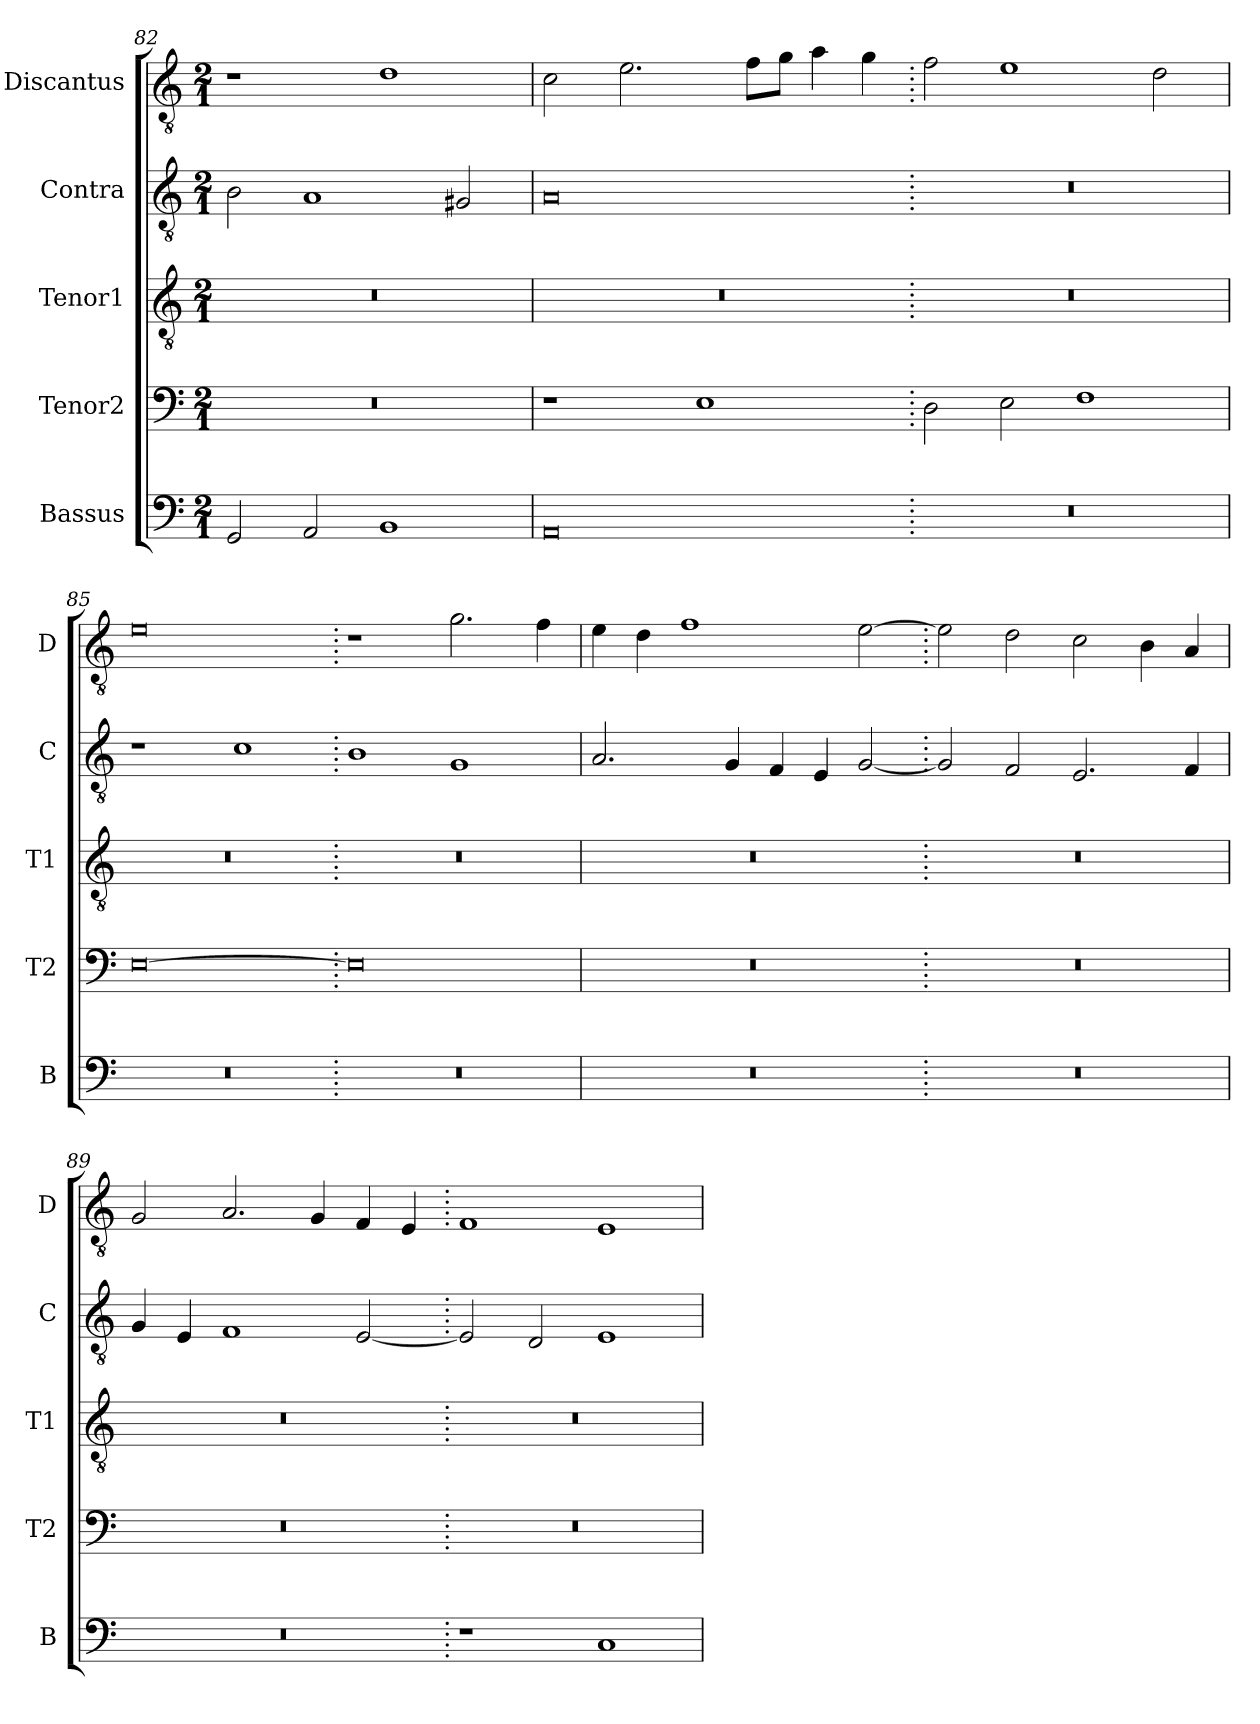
**kern	**kern	**kern	**kern	**kern
*part5	*part4	*part3	*part2	*part1
*staff5	*staff4	*staff3	*staff2	*staff1
*I"Bassus	*I"Tenor2	*I"Tenor1	*I"Contra	*I"Discantus
*I'B	*I'T2	*I'T1	*I'C	*I'D
*clefF4	*clefF4	*clefGv2	*clefGv2	*clefGv2
*k[]	*k[]	*k[]	*k[]	*k[]
*M2/1	*M2/1	*M2/1	*M2/1	*M2/1
=82	=82	=82	=82	=82
2GG/	0r	0r	2B\	1r
2AA/	.	.	1A	.
1BB	.	.	.	1d
.	.	.	2G#X/	.
=83	=83	=83	=83	=83
0AA	1r	0r	0A	2c\
.	.	.	.	2.e\
.	1E	.	.	.
.	.	.	.	8f\L
.	.	.	.	8g\J
.	.	.	.	4a\
.	.	.	.	4g\
=84.	=84.	=84.	=84.	=84.
0r	2D\	0r	0r	2f\
.	2E\	.	.	1e
.	1F	.	.	.
.	.	.	.	2d\
=85	=85	=85	=85	=85
0r	[0E	0r	1r	0e
.	.	.	1c	.
=86.	=86.	=86.	=86.	=86.
0r	0E]	0r	1B	1r
.	.	.	1G	2.g\
.	.	.	.	4f\
=87	=87	=87	=87	=87
0r	0r	0r	2.A/	4e\
.	.	.	.	4d\
.	.	.	.	1f
.	.	.	4G/	.
.	.	.	4F/	.
.	.	.	4E/	.
.	.	.	[2G/	[2e\
=88.	=88.	=88.	=88.	=88.
0r	0r	0r	2G/]	2e\]
.	.	.	2F/	2d\
.	.	.	2.E/	2c\
.	.	.	.	4B\
.	.	.	4F/	4A/
=89	=89	=89	=89	=89
0r	0r	0r	4G/	2G/
.	.	.	4E/	.
.	.	.	1F	2.A/
.	.	.	.	4G/
.	.	.	[2E/	4F/
.	.	.	.	4E/
=90.	=90.	=90.	=90.	=90.
1r	0r	0r	2E/]	1F
.	.	.	2D/	.
1C	.	.	1E	1E
=	=	=	=	=
*-	*-	*-	*-	*-
